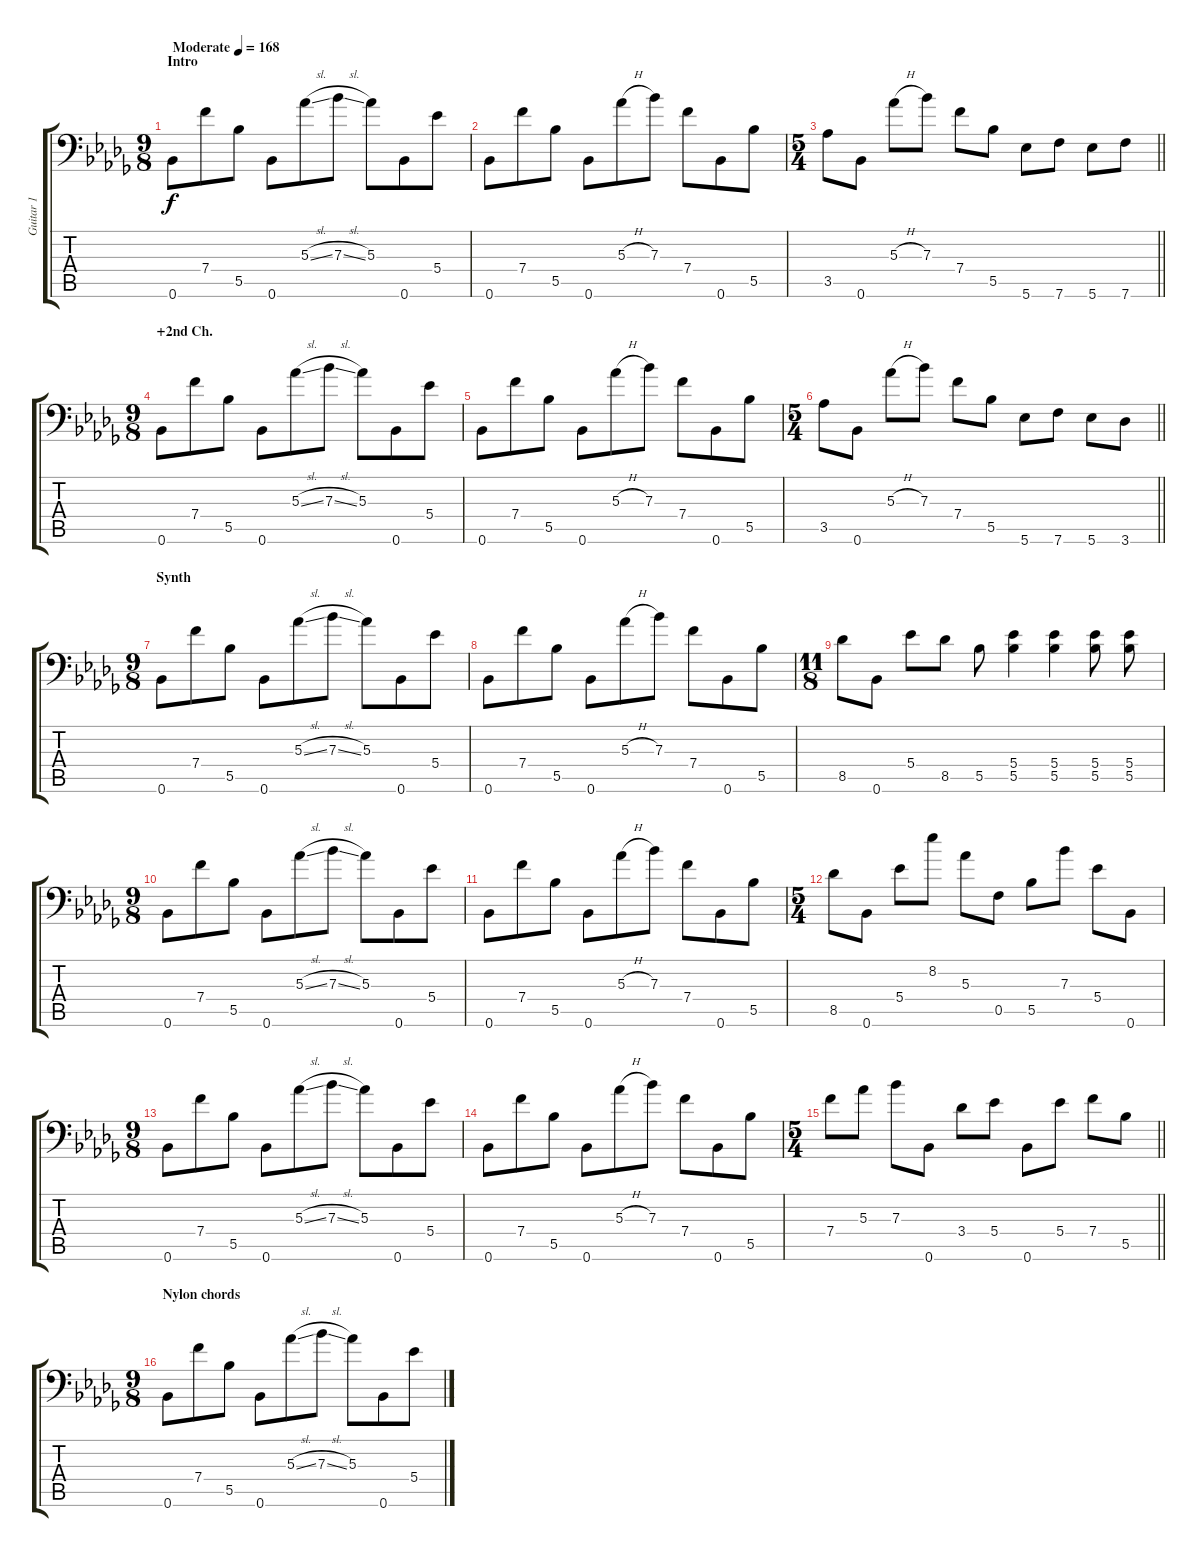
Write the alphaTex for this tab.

\track ("Guitar 1" "Guitar 1") {instrument electricguitarjazz}
\staff {score tabs}
\tuning (C4 G3 Eb3 Bb2 F2 Bb1) {hide}
\ts (9 8)
\section ("" "Intro")
\tempo (168 "Moderate")
\clef f4
\ks bbminor
0.6.8{dy f instrument electricguitarjazz} 7.4.8 5.5.8 0.6.8 5.3{sl}.8 7.3{sl}.8 5.3.8 0.6.8 5.4.8 |
0.6.8 7.4.8 5.5.8 0.6.8 5.3{h}.8 7.3.8 7.4.8 0.6.8 5.5.8 |
\ts (5 4)
\barLineRight lightlight
3.5.8 0.6.8 5.3{h}.8 7.3.8 7.4.8 5.5.8 5.6.8 7.6.8 5.6.8 7.6.8 |
\ts (9 8)
\section ("" "+2nd Ch.")
0.6.8 7.4.8 5.5.8 0.6.8 5.3{sl}.8 7.3{sl}.8 5.3.8 0.6.8 5.4.8 |
0.6.8 7.4.8 5.5.8 0.6.8 5.3{h}.8 7.3.8 7.4.8 0.6.8 5.5.8 |
\ts (5 4)
\barLineRight lightlight
3.5.8 0.6.8 5.3{h}.8 7.3.8 7.4.8 5.5.8 5.6.8 7.6.8 5.6.8 3.6.8 |
\ts (9 8)
\section ("" "Synth")
0.6.8 7.4.8 5.5.8 0.6.8 5.3{sl}.8 7.3{sl}.8 5.3.8 0.6.8 5.4.8 |
0.6.8 7.4.8 5.5.8 0.6.8 5.3{h}.8 7.3.8 7.4.8 0.6.8 5.5.8 |
\ts (11 8)
8.5.8 0.6.8 5.4.8 8.5.8 5.5.8 (5.4 5.5).4 (5.4 5.5).4 (5.4 5.5).8 (5.4 5.5).8 |
\ts (9 8)
0.6.8 7.4.8 5.5.8 0.6.8 5.3{sl}.8 7.3{sl}.8 5.3.8 0.6.8 5.4.8 |
0.6.8 7.4.8 5.5.8 0.6.8 5.3{h}.8 7.3.8 7.4.8 0.6.8 5.5.8 |
\ts (5 4)
8.5.8 0.6.8 5.4.8 8.2.8 5.3.8 0.5.8 5.5.8 7.3.8 5.4.8 0.6.8 |
\ts (9 8)
0.6.8 7.4.8 5.5.8 0.6.8 5.3{sl}.8 7.3{sl}.8 5.3.8 0.6.8 5.4.8 |
0.6.8 7.4.8 5.5.8 0.6.8 5.3{h}.8 7.3.8 7.4.8 0.6.8 5.5.8 |
\ts (5 4)
\barLineRight lightlight
7.4.8 5.3.8 7.3.8 0.6.8 3.4.8 5.4.8 0.6.8 5.4.8 7.4.8 5.5.8 |
\ts (9 8)
\section ("" "Nylon chords")
0.6.8 7.4.8 5.5.8 0.6.8 5.3{sl}.8 7.3{sl}.8 5.3.8 0.6.8 5.4.8
